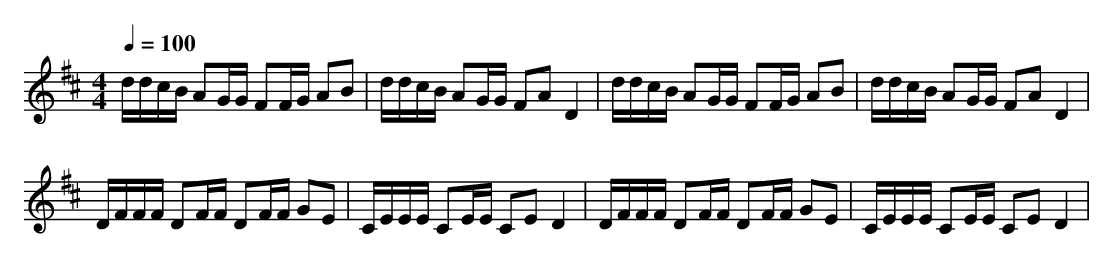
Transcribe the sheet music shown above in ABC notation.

X:1
T:
M: 4/4
L: 1/8
Q:1/4=100
K:D % 2 sharps
d/2d/2c/2B/2 AG/2G/2 FF/2G/2 AB|d/2d/2c/2B/2 AG/2G/2 FA D2|d/2d/2c/2B/2 AG/2G/2 FF/2G/2 AB|d/2d/2c/2B/2 AG/2G/2 FA D2|
D/2F/2F/2F/2 DF/2F/2 DF/2F/2 GE|C/2E/2E/2E/2 CE/2E/2 CE D2|D/2F/2F/2F/2 DF/2F/2 DF/2F/2 GE|C/2E/2E/2E/2 CE/2E/2 CE D2|
